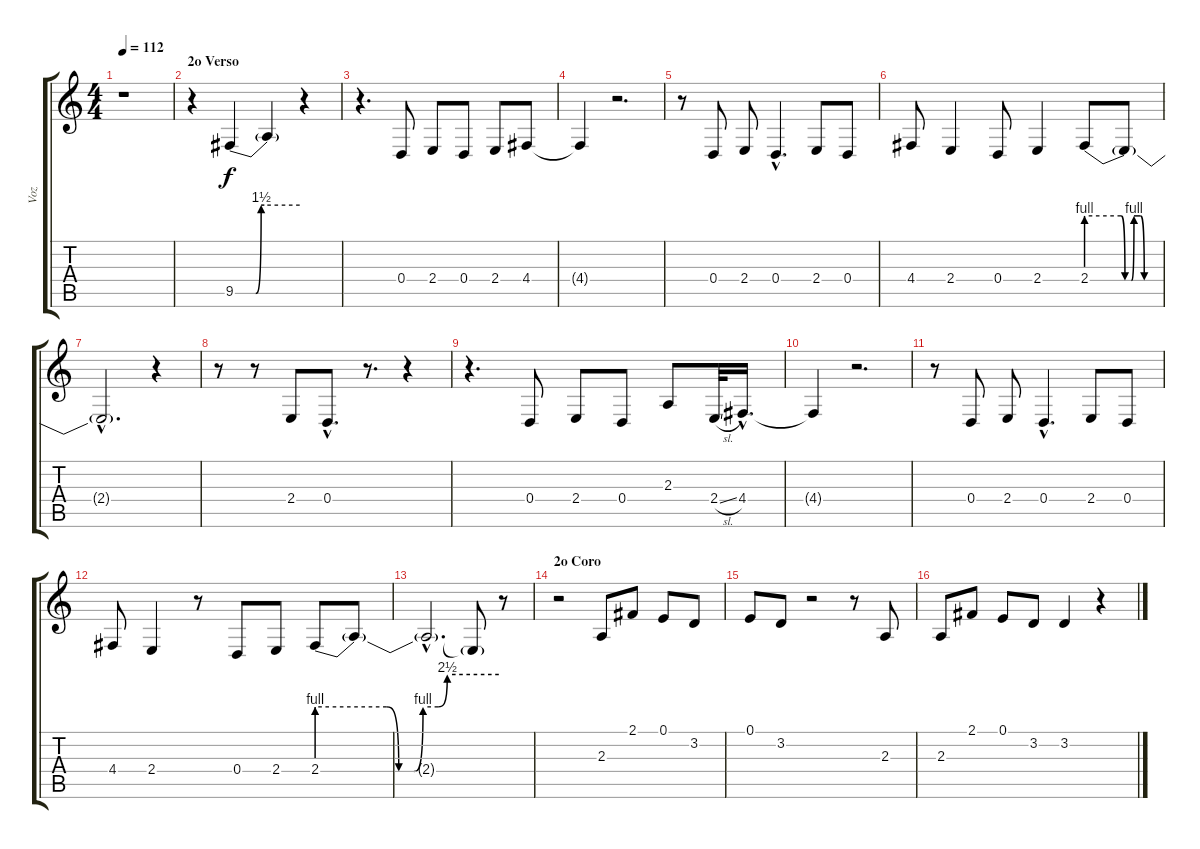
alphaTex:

\track ("Voz" "Voz") {instrument lead1square}
\staff {score tabs}
\tuning (E4 B3 G3 D3 A2 E2) {hide}
\ts (4 4)
\tempo 112
\clef g2
\ks c
r.1{dy f} |
\section ("" "2o Verso")
r.4 9.5{be (custom 0 0 13 0 16 0 19 0 24 6 27 6 60 6)}.4{volume 16} 9.5{t}.4 r.4 |
r.4{d} 0.4.8 2.4.8 0.4.8 2.4.8 4.4.8 |
4.4{t}.4 r.2{d} |
r.8 0.4.8 2.4.8 0.4{hac}.4{d} 2.4.8 0.4.8 |
4.4.8 2.4.4 0.4.8 2.4.4 2.4{be (custom 0 4 27 4 30 0 35 0 37 4 42 4 45 0 60 0)}.8 2.4{t}.8 |
2.4{hac t}.2{d} r.4 |
r.8 r.8 2.4.8 0.4{hac}.8{d} r.8{d} r.4 |
r.4{d} 0.4.8 2.4.8 0.4.8 2.3.8 2.4{sl}.32 4.4{hac}.16{d} |
4.4{t}.4 r.2{d} |
r.8 0.4.8 2.4.8 0.4{hac}.4{d} 2.4.8 0.4.8 |
4.4.8 2.4.4 r.8 0.4.8 2.4.8 2.4{be (custom 0 4 23 4 27 0 32 0 35 4 40 4 43 10 60 10)}.8 2.4{t}.8 |
2.4{hac t}.2{d} 2.4{t}.8 r.8 |
\section ("" "2o Coro")
r.2 2.3.8 2.1.8 0.1.8 3.2.8 |
0.1.8 3.2.8 r.2 r.8 2.3.8 |
2.3.8 2.1.8 0.1.8 3.2.8 3.2.4 r.4
